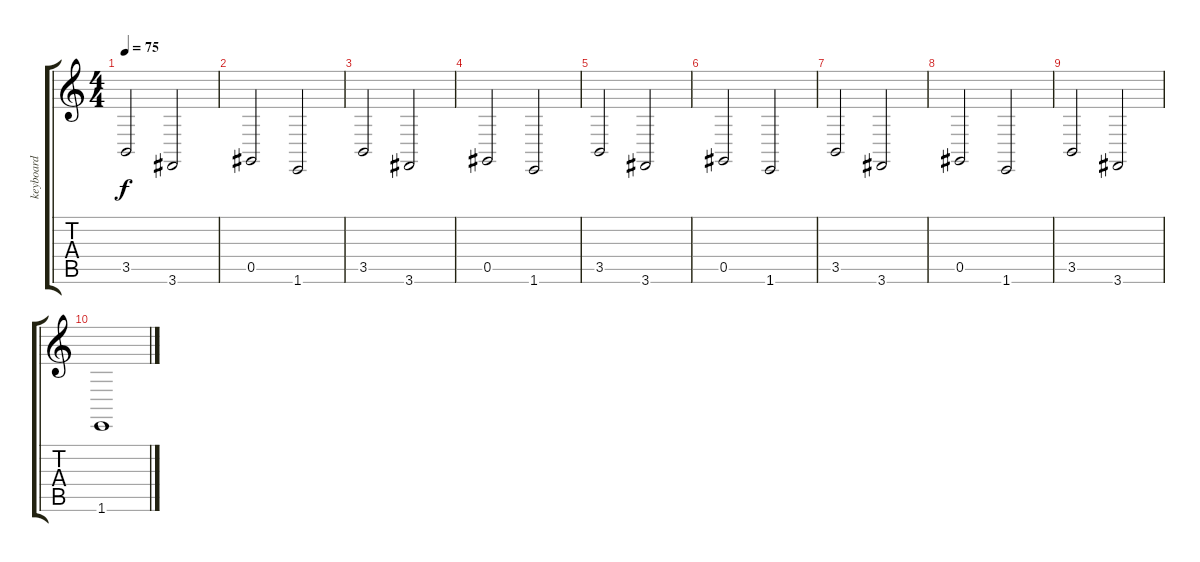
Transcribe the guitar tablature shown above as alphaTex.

\track ("keyboard" "keyboard") {instrument lead8bassandlead}
\staff {score tabs}
\tuning (Eb4 Bb3 Gb3 Db3 Ab2 Eb2) {hide}
\ts (4 4)
\tempo 75
\clef g2
\ks c
3.5.2{dy f} 3.6.2 |
0.5.2 1.6.2 |
3.5.2 3.6.2 |
0.5.2 1.6.2 |
3.5.2 3.6.2 |
0.5.2 1.6.2 |
3.5.2 3.6.2 |
0.5.2 1.6.2 |
3.5.2 3.6.2 |
1.6.1
